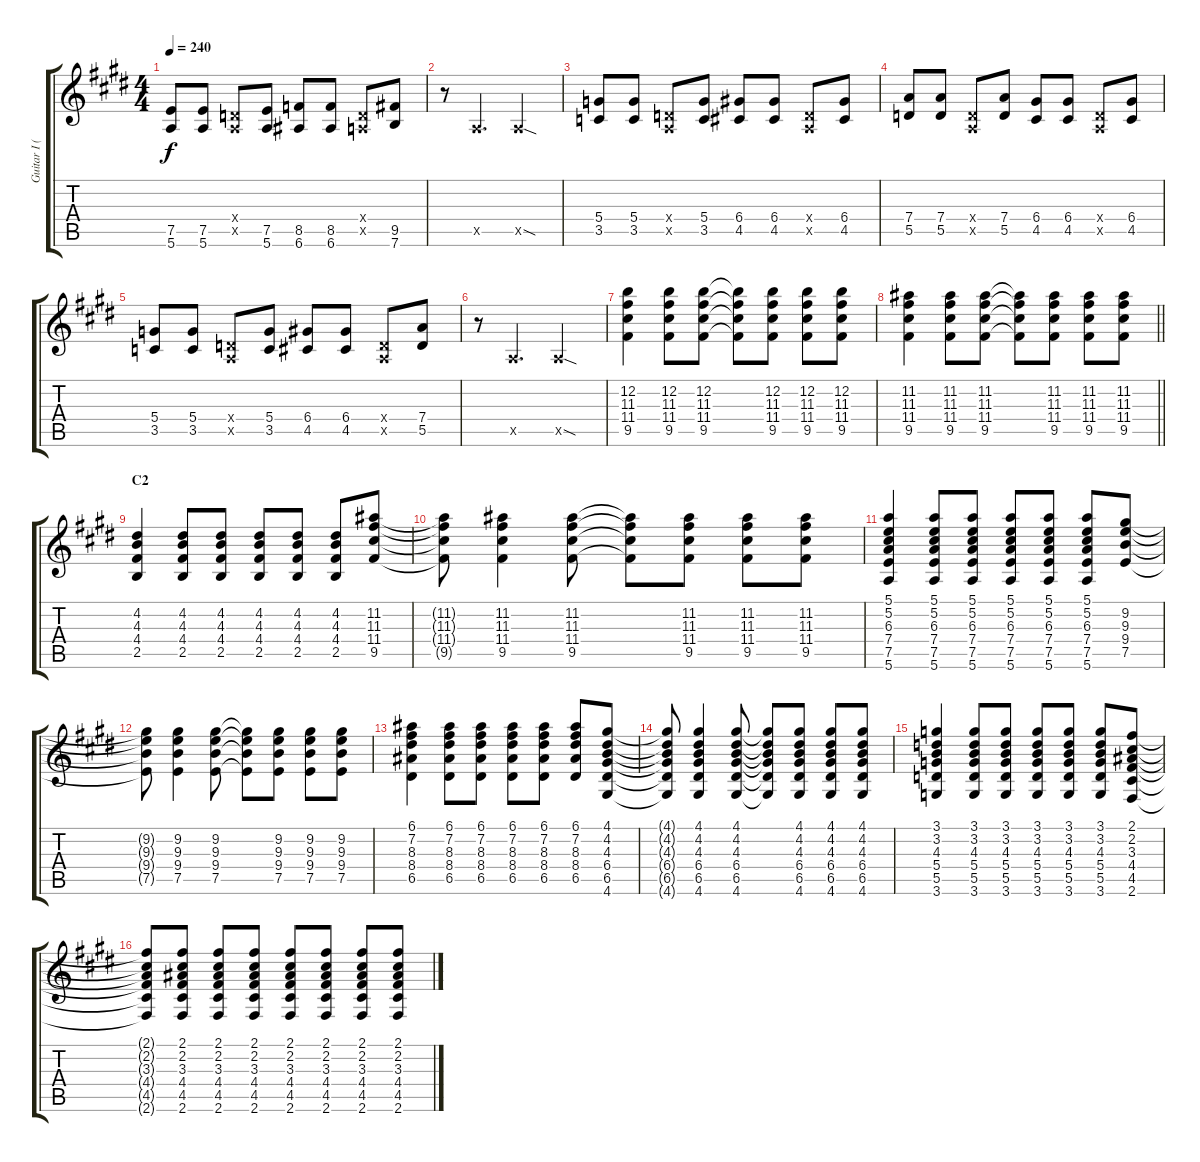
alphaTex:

\track ("Guitar I (Hirasawa Yui)" "Guitar I (") {instrument overdrivenguitar}
\staff {score tabs}
\tuning (E4 B3 G3 D3 A2 E2) {hide}
\ts (4 4)
\tempo 240
\clef g2
\ks e
(7.5 5.6).8{dy f} (7.5 5.6).8 (0.4{x} 0.5{x}).8 (7.5 5.6).8 (8.5 6.6).8 (8.5 6.6).8 (0.4{x} 0.5{x}).8 (9.5 7.6).8 |
r.8 0.5{x}.4{d} 0.5{sod x}.2 |
(5.4 3.5).8 (5.4 3.5).8 (0.4{x} 0.5{x}).8 (5.4 3.5).8 (6.4 4.5).8 (6.4 4.5).8 (0.4{x} 0.5{x}).8 (6.4 4.5).8 |
(7.4 5.5).8 (7.4 5.5).8 (0.4{x} 0.5{x}).8 (7.4 5.5).8 (6.4 4.5).8 (6.4 4.5).8 (0.4{x} 0.5{x}).8 (6.4 4.5).8 |
(5.4 3.5).8 (5.4 3.5).8 (0.4{x} 0.5{x}).8 (5.4 3.5).8 (6.4 4.5).8 (6.4 4.5).8 (0.4{x} 0.5{x}).8 (7.4 5.5).8 |
r.8 0.5{x}.4{d} 0.5{sod x}.2 |
(12.2 11.3 11.4 9.5).4 (12.2 11.3 11.4 9.5).8 (12.2 11.3 11.4 9.5).8 (12.2{t} 11.3{t} 11.4{t} 9.5{t}).8 (12.2 11.3 11.4 9.5).8 (12.2 11.3 11.4 9.5).8 (12.2 11.3 11.4 9.5).8 |
\barLineRight lightlight
(11.2 11.3 11.4 9.5).4 (11.2 11.3 11.4 9.5).8 (11.2 11.3 11.4 9.5).8 (11.2{t} 11.3{t} 11.4{t} 9.5{t}).8 (11.2 11.3 11.4 9.5).8 (11.2 11.3 11.4 9.5).8 (11.2 11.3 11.4 9.5).8 |
\section ("" "C2")
(4.2 4.3 4.4 2.5).4 (4.2 4.3 4.4 2.5).8 (4.2 4.3 4.4 2.5).8 (4.2 4.3 4.4 2.5).8 (4.2 4.3 4.4 2.5).8 (4.2 4.3 4.4 2.5).8 (11.2 11.3 11.4 9.5).8 |
(11.2{t} 11.3{t} 11.4{t} 9.5{t}).8 (11.2 11.3 11.4 9.5).4 (11.2 11.3 11.4 9.5).8 (11.2{t} 11.3{t} 11.4{t} 9.5{t}).8 (11.2 11.3 11.4 9.5).8 (11.2 11.3 11.4 9.5).8 (11.2 11.3 11.4 9.5).8 |
(5.1 5.2 6.3 7.4 7.5 5.6).4 (5.1 5.2 6.3 7.4 7.5 5.6).8 (5.1 5.2 6.3 7.4 7.5 5.6).8 (5.1 5.2 6.3 7.4 7.5 5.6).8 (5.1 5.2 6.3 7.4 7.5 5.6).8 (5.1 5.2 6.3 7.4 7.5 5.6).8 (9.2 9.3 9.4 7.5).8 |
(9.2{t} 9.3{t} 9.4{t} 7.5{t}).8 (9.2 9.3 9.4 7.5).4 (9.2 9.3 9.4 7.5).8 (9.2{t} 9.3{t} 9.4{t} 7.5{t}).8 (9.2 9.3 9.4 7.5).8 (9.2 9.3 9.4 7.5).8 (9.2 9.3 9.4 7.5).8 |
(6.1 7.2 8.3 8.4 6.5).4 (6.1 7.2 8.3 8.4 6.5).8 (6.1 7.2 8.3 8.4 6.5).8 (6.1 7.2 8.3 8.4 6.5).8 (6.1 7.2 8.3 8.4 6.5).8 (6.1 7.2 8.3 8.4 6.5).8 (4.1 4.2 4.3 6.4 6.5 4.6).8 |
(4.1{t} 4.2{t} 4.3{t} 6.4{t} 6.5{t} 4.6{t}).8 (4.1 4.2 4.3 6.4 6.5 4.6).4 (4.1 4.2 4.3 6.4 6.5 4.6).8 (4.1{t} 4.2{t} 4.3{t} 6.4{t} 6.5{t} 4.6{t}).8 (4.1 4.2 4.3 6.4 6.5 4.6).8 (4.1 4.2 4.3 6.4 6.5 4.6).8 (4.1 4.2 4.3 6.4 6.5 4.6).8 |
(3.1 3.2 4.3 5.4 5.5 3.6).4 (3.1 3.2 4.3 5.4 5.5 3.6).8 (3.1 3.2 4.3 5.4 5.5 3.6).8 (3.1 3.2 4.3 5.4 5.5 3.6).8 (3.1 3.2 4.3 5.4 5.5 3.6).8 (3.1 3.2 4.3 5.4 5.5 3.6).8 (2.1 2.2 3.3 4.4 4.5 2.6).8 |
(2.1{t} 2.2{t} 3.3{t} 4.4{t} 4.5{t} 2.6{t}).8 (2.1 2.2 3.3 4.4 4.5 2.6).8 (2.1 2.2 3.3 4.4 4.5 2.6).8 (2.1 2.2 3.3 4.4 4.5 2.6).8 (2.1 2.2 3.3 4.4 4.5 2.6).8 (2.1 2.2 3.3 4.4 4.5 2.6).8 (2.1 2.2 3.3 4.4 4.5 2.6).8 (2.1 2.2 3.3 4.4 4.5 2.6).8
